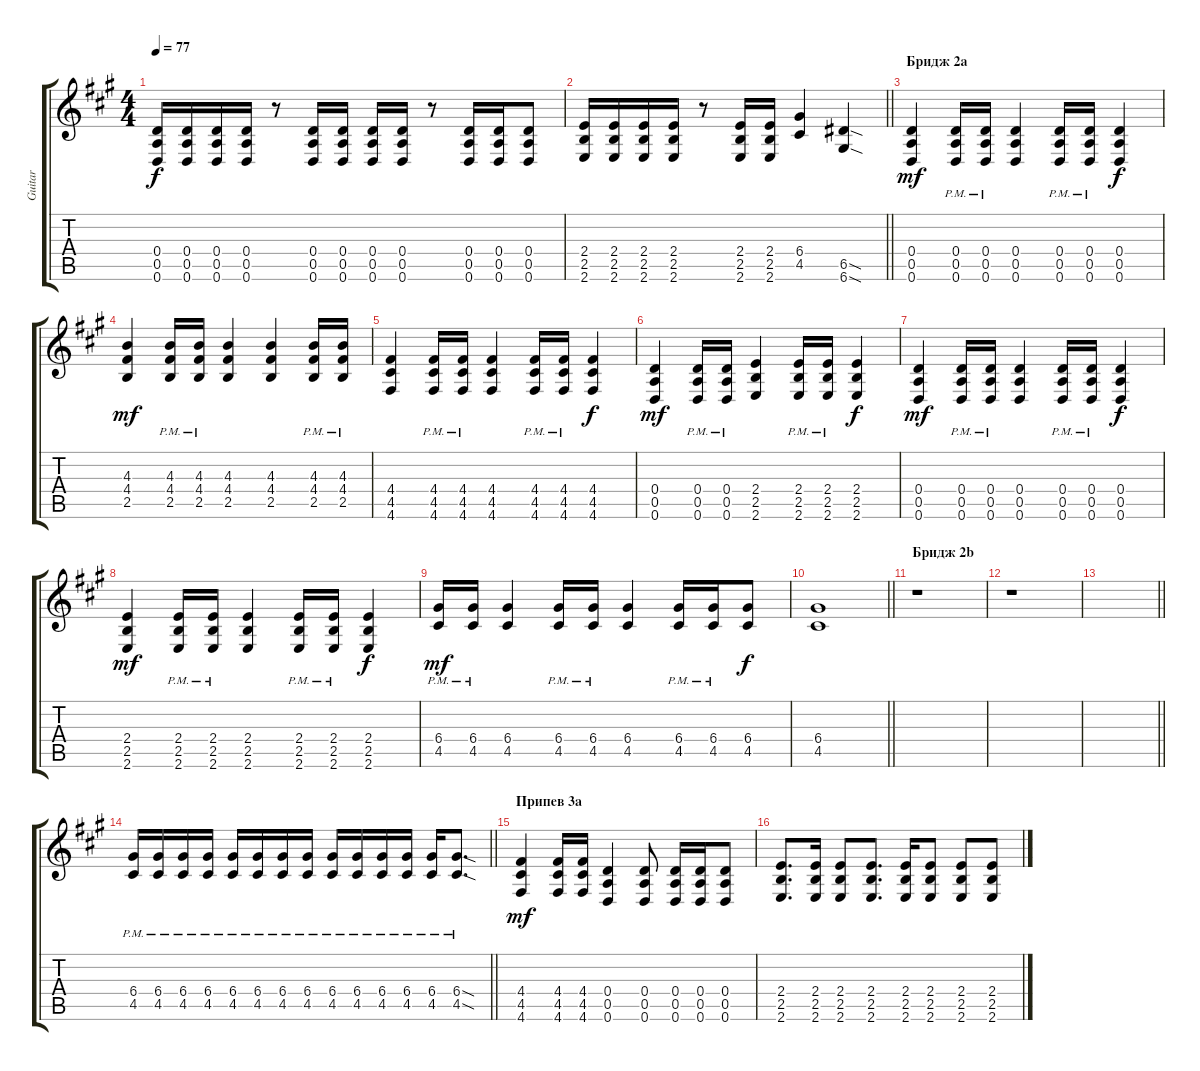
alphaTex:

\track ("Guitar" "Guitar") {instrument electricguitarjazz}
\staff {score tabs}
\tuning (E4 B3 G3 D3 A2 D2) {hide}
\ts (4 4)
\tempo 77
\clef g2
\ks f#minor
(0.4 0.5 0.6).16{dy f} (0.4 0.5 0.6).16 (0.4 0.5 0.6).16 (0.4 0.5 0.6).16 r.8 (0.4 0.5 0.6).16 (0.4 0.5 0.6).16 (0.4 0.5 0.6).16 (0.4 0.5 0.6).16 r.8 (0.4 0.5 0.6).16 (0.4 0.5 0.6).16 (0.4 0.5 0.6).8 |
\barLineRight lightlight
(2.4 2.5 2.6).16 (2.4 2.5 2.6).16 (2.4 2.5 2.6).16 (2.4 2.5 2.6).16 r.8 (2.4 2.5 2.6).16 (2.4 2.5 2.6).16 (6.4 4.5).4 (6.5{sod} 6.6{sod}).4 |
\section ("" "Бридж 2a")
(0.4 0.5 0.6).4{dy mf} (0.4{pm} 0.5{pm} 0.6).16 (0.4 0.5{pm} 0.6).16 (0.4 0.5 0.6).4 (0.4{pm} 0.5{pm} 0.6).16 (0.4{pm} 0.5{pm} 0.6).16 (0.4 0.5 0.6).4{dy f} |
(4.3 4.4 2.5).4{dy mf} (4.3{pm} 4.4{pm} 2.5{pm}).16 (4.3{pm} 4.4{pm} 2.5{pm}).16 (4.3 4.4 2.5).4 (4.3 4.4 2.5).4 (4.3{pm} 4.4{pm} 2.5{pm}).16 (4.3{pm} 4.4{pm} 2.5{pm}).16 |
(4.4 4.5 4.6).4 (4.4{pm} 4.5{pm} 4.6).16 (4.4{pm} 4.5{pm} 4.6).16 (4.4 4.5 4.6).4 (4.4{pm} 4.5{pm} 4.6).16 (4.4{pm} 4.5{pm} 4.6).16 (4.4 4.5 4.6).4{dy f} |
(0.4 0.5 0.6).4{dy mf} (0.4{pm} 0.5{pm} 0.6).16 (0.4{pm} 0.5{pm} 0.6).16 (2.4 2.5 2.6).4 (2.4{pm} 2.5{pm} 2.6).16 (2.4{pm} 2.5{pm} 2.6).16 (2.4 2.5 2.6).4{dy f} |
(0.4 0.5 0.6).4{dy mf} (0.4{pm} 0.5{pm} 0.6).16 (0.4 0.5{pm} 0.6).16 (0.4 0.5 0.6).4 (0.4{pm} 0.5{pm} 0.6).16 (0.4{pm} 0.5{pm} 0.6).16 (0.4 0.5 0.6).4{dy f} |
(2.4 2.5 2.6).4{dy mf} (2.4{pm} 2.5{pm} 2.6).16 (2.4 2.5{pm} 2.6).16 (2.4 2.5 2.6).4 (2.4{pm} 2.5{pm} 2.6).16 (2.4{pm} 2.5{pm} 2.6).16 (2.4 2.5 2.6).4{dy f} |
(6.4{pm} 4.5{pm}).16{dy mf} (6.4 4.5{pm}).16 (6.4 4.5).4 (6.4{pm} 4.5{pm}).16 (6.4 4.5{pm}).16 (6.4 4.5).4 (6.4{pm} 4.5{pm}).16 (6.4{pm} 4.5{pm}).16 (6.4 4.5).8{dy f} |
\barLineRight lightlight
(6.4 4.5).1 |
\section ("" "Бридж 2b")
r.1{volume 7} |
r.1 |
\barLineRight lightlight
|
\barLineRight lightlight
(6.4{pm} 4.5{pm}).16{volume 12} (6.4{pm} 4.5{pm}).16 (6.4{pm} 4.5{pm}).16 (6.4{pm} 4.5{pm}).16 (6.4{pm} 4.5{pm}).16 (6.4{pm} 4.5{pm}).16 (6.4{pm} 4.5{pm}).16 (6.4{pm} 4.5{pm}).16 (6.4{pm} 4.5{pm}).16 (6.4{pm} 4.5{pm}).16 (6.4{pm} 4.5{pm}).16 (6.4{pm} 4.5{pm}).16 (6.4{pm} 4.5{pm}).16 (6.4{sod pm} 4.5{sod pm}).8{d} |
\section ("" "Припев 3a")
(4.4 4.5 4.6).4{dy mf instrument distortionguitar} (4.4 4.5 4.6).16 (4.4 4.5 4.6).16 (0.4 0.5 0.6).4 (0.4 0.5 0.6).8 (0.4 0.5 0.6).16 (0.4 0.5 0.6).16 (0.4 0.5 0.6).8 |
(2.4 2.5 2.6).8{d} (2.4 2.5 2.6).16 (2.4 2.5 2.6).8 (2.4 2.5 2.6).8{d} (2.4 2.5 2.6).16 (2.4 2.5 2.6).8 (2.4 2.5 2.6).8 (2.4 2.5 2.6).8
